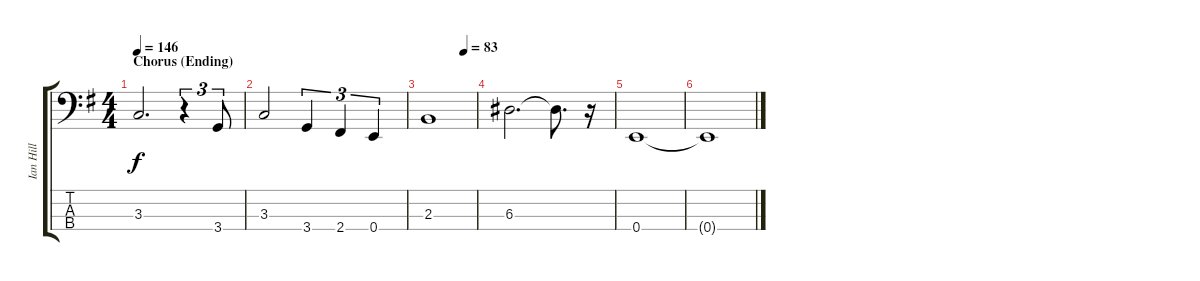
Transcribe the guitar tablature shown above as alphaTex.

\track ("Ian Hill" "Ian Hill") {instrument electricbasspick}
\staff {score tabs}
\tuning (G2 D2 A1 E1) {hide}
\ts (4 4)
\section ("" "Chorus (Ending)")
\tempo 146
\clef f4
\ks eminor
3.3.2{d dy f} r.4{tu (3 2)} 3.4.8{tu (3 2)} |
3.3.2 3.4.4{tu (3 2)} 2.4.4{tu (3 2)} 0.4.4{tu (3 2)} |
\tempo (83 0.75)
2.3.1 |
6.3.2{d} 6.3{t}.8{d} r.16 |
0.4.1 |
0.4{t}.1
